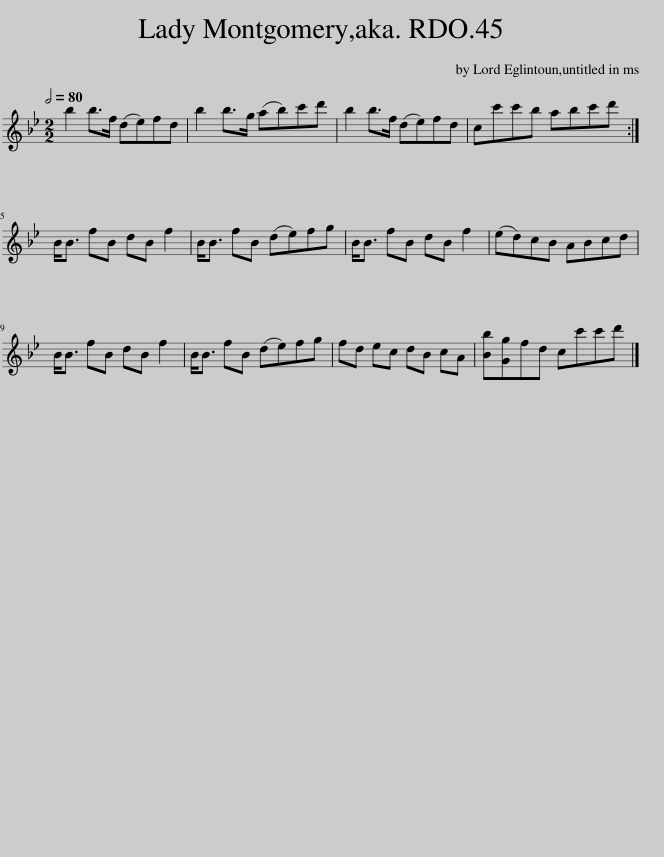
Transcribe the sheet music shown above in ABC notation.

X:1
L:1/8
Q:1/2=80
M:2/2
I:linebreak $
K:Bb
V:1 treble
V:1
 b2 b>f (de)fd | b2 b>g (ab)c'd' | b2 b>f (de)fd | cc'c'b abc'd' :|$ B<B fB dB f2 | %5
 B<B fB (de)fg | B<B fB dB f2 | (ed)cB ABcd |$ B<B fB dB f2 | B<B fB (de)fg | %10
 fd ec dB cA | [Bb][Gg]fd cc'c'd' |] %12
